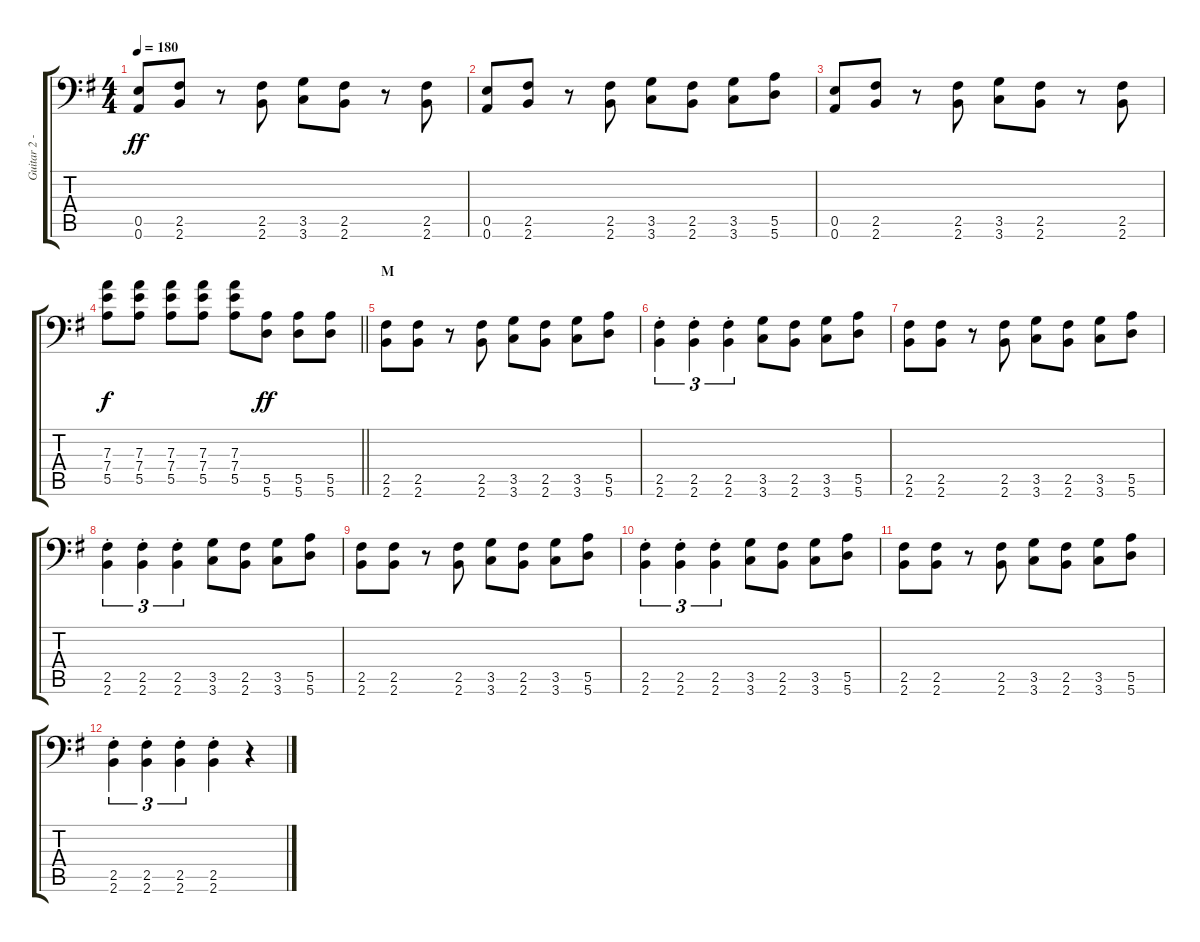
\track ("Guitar 2 - Aoi" "Guitar 2 -") {instrument distortionguitar}
\staff {score tabs}
\tuning (B3 Gb3 D3 A2 E2 A1) {hide}
\ts (4 4)
\tempo 180
\clef f4
\ks g
(0.5 0.6).8{dy ff} (2.5 2.6).8 r.8 (2.5 2.6).8 (3.5 3.6).8 (2.5 2.6).8 r.8 (2.5 2.6).8 |
(0.5 0.6).8 (2.5 2.6).8 r.8 (2.5 2.6).8 (3.5 3.6).8 (2.5 2.6).8 (3.5 3.6).8 (5.5 5.6).8 |
(0.5 0.6).8 (2.5 2.6).8 r.8 (2.5 2.6).8 (3.5 3.6).8 (2.5 2.6).8 r.8 (2.5 2.6).8 |
\barLineRight lightlight
(7.3 7.4 5.5).8{dy f} (7.3 7.4 5.5).8 (7.3 7.4 5.5).8 (7.3 7.4 5.5).8 (7.3 7.4 5.5).8 (5.5 5.6).8{dy ff} (5.5 5.6).8 (5.5 5.6).8 |
\section ("" "M")
(2.5 2.6).8 (2.5 2.6).8 r.8 (2.5 2.6).8 (3.5 3.6).8 (2.5 2.6).8 (3.5 3.6).8 (5.5 5.6).8 |
(2.5{st} 2.6{st}).4{tu (3 2)} (2.5{st} 2.6{st}).4{tu (3 2)} (2.5{st} 2.6{st}).4{tu (3 2)} (3.5 3.6).8 (2.5 2.6).8 (3.5 3.6).8 (5.5 5.6).8 |
(2.5 2.6).8 (2.5 2.6).8 r.8 (2.5 2.6).8 (3.5 3.6).8 (2.5 2.6).8 (3.5 3.6).8 (5.5 5.6).8 |
(2.5{st} 2.6{st}).4{tu (3 2)} (2.5{st} 2.6{st}).4{tu (3 2)} (2.5{st} 2.6{st}).4{tu (3 2)} (3.5 3.6).8 (2.5 2.6).8 (3.5 3.6).8 (5.5 5.6).8 |
(2.5 2.6).8 (2.5 2.6).8 r.8 (2.5 2.6).8 (3.5 3.6).8 (2.5 2.6).8 (3.5 3.6).8 (5.5 5.6).8 |
(2.5{st} 2.6{st}).4{tu (3 2)} (2.5{st} 2.6{st}).4{tu (3 2)} (2.5{st} 2.6{st}).4{tu (3 2)} (3.5 3.6).8 (2.5 2.6).8 (3.5 3.6).8 (5.5 5.6).8 |
(2.5 2.6).8 (2.5 2.6).8 r.8 (2.5 2.6).8 (3.5 3.6).8 (2.5 2.6).8 (3.5 3.6).8 (5.5 5.6).8 |
(2.5{st} 2.6{st}).4{tu (3 2)} (2.5{st} 2.6{st}).4{tu (3 2)} (2.5{st} 2.6{st}).4{tu (3 2)} (2.5{st} 2.6{st}).4 r.4
